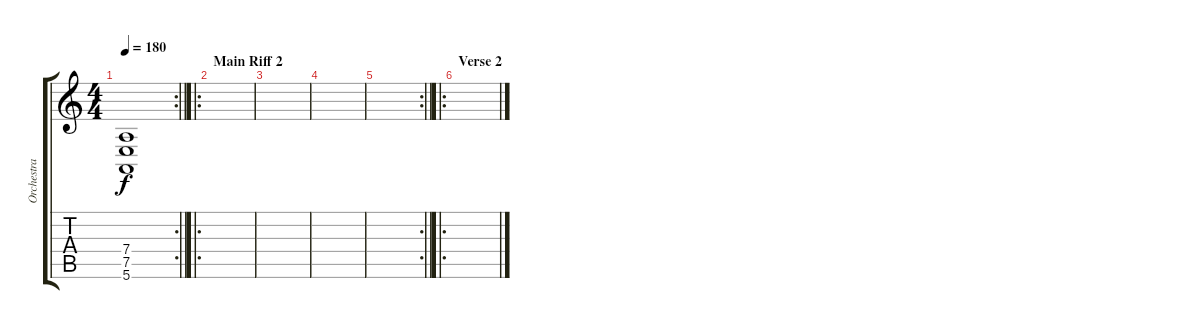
\track ("Orchestra 1" "Orchestra ") {instrument stringensemble1}
\staff {score tabs}
\tuning (E4 B3 G3 D3 A2 E2) {hide}
\rc 2
\ts (4 4)
\tempo 180
\clef g2
\barLineRight lightlight
\ks c
(7.4 7.5 5.6).1{dy f} |
\ro
\section ("" "Main Riff 2")
|
|
|
\rc 2
\barLineRight lightlight
|
\ro
\section ("" "Verse 2")
